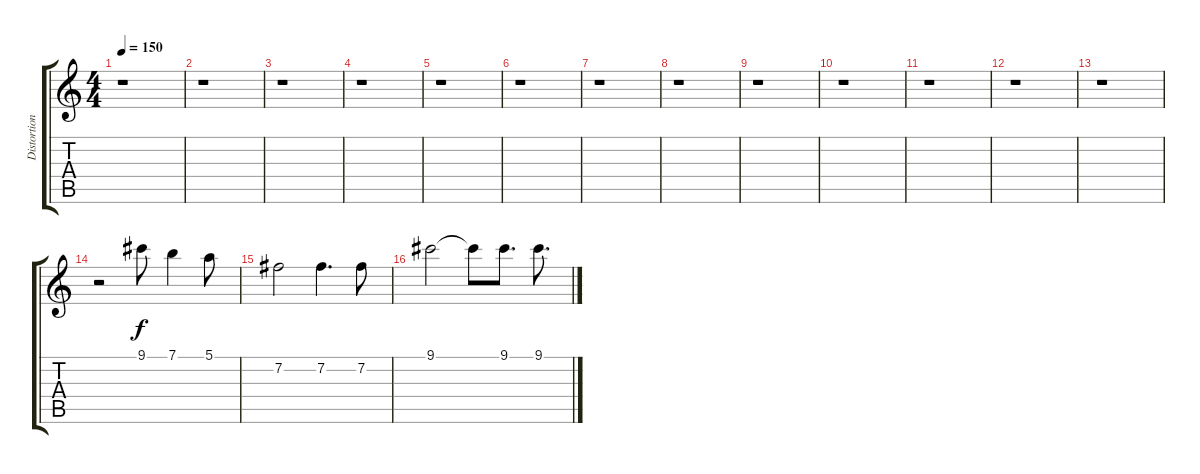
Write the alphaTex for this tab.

\track ("Distortion Guitar (harmony) (echo)" "Distortion") {instrument distortionguitar}
\staff {score tabs}
\tuning (E4 B3 G3 D3 A2 E2) {hide}
\ts (4 4)
\tempo 150
\clef g2
\ks c
r.1{dy f} |
r.1 |
r.1 |
r.1 |
r.1 |
r.1 |
r.1 |
r.1 |
r.1 |
r.1 |
r.1 |
r.1 |
r.1 |
r.2 9.1.8 7.1.4 5.1.8 |
7.2.2 7.2.4{d} 7.2.8 |
9.1.2 9.1{t}.8 9.1.8{d} 9.1.8{d}
